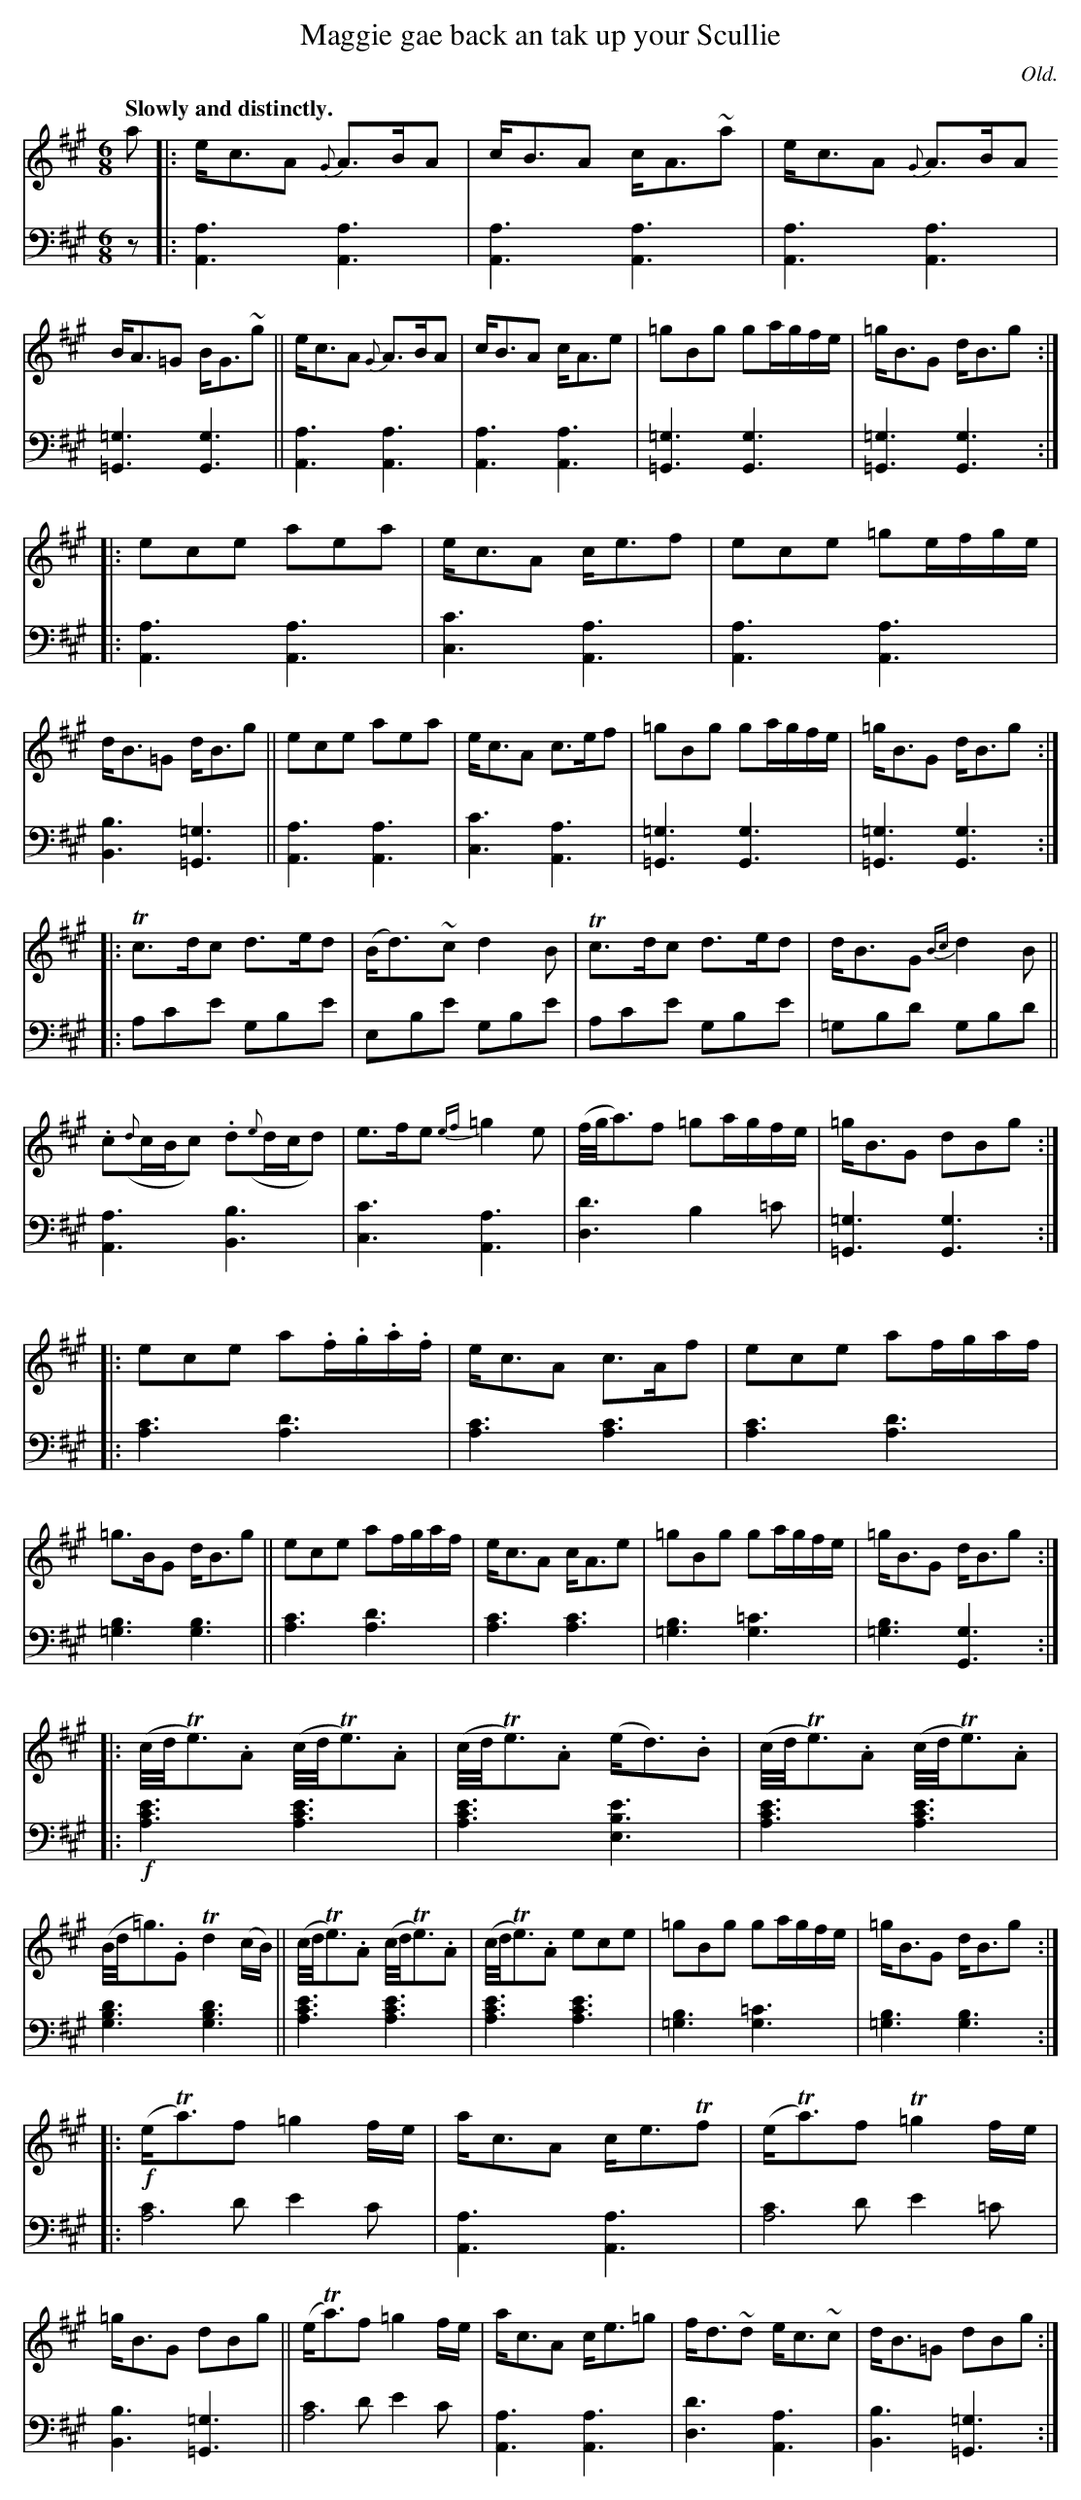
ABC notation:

X:1
T: Maggie gae back an tak up your Scullie
O: Old.
O: Communicated by Mr Jaffrey Senior.
M: 6/8
L: 1/8
Q: "Slowly and distinctly."
K: A
V: 1 staves=2
a |:\
e<cA {G}A>BA | c<BA c<A~a | e<cA {G}A>BA B<A=G B<G~g ||\
e<cA {G}A>BA | c<BA c<Ae | =gBg ga/g/f/e/ | =g<BG d<Bg ::
ece aea | e<cA c<ef | ece =ge/f/g/e/ | d<B=G d<Bg ||\
ece aea | e<cA c>ef | =gBg ga/g/f/e/ | =g<BG d<Bg ::
Tc>dc d>ed | (B<d)~c d2B | Tc>dc d>ed | d<BG {Bc}d2B ||\
.c({d}c/B/c) .d({e}d/c/d) | e>fe {ef}=g2e | (f//g//a3/)f =ga/g/f/e/ | =g<BG dBg ::
ece a.f/.g/.a/.f/ | e<cA c>Af | ece af/g/a/f/ |\
=g>BG d<Bg || ece af/g/a/f/ | e<cA c<Ae | =gBg ga/g/f/e/ | =g<BG d<Bg ::
(c//d//Te3/).A (c//d//Te3/).A | (c//d//Te3/).A (e<d).B |\
(c//d//Te3/).A (c//d//Te3/).A | (B//d//=g3/).G Td2(c/B/) || (c//d//Te3/).A (c//d//Te3/).A |\
(c//d//Te3/).A ece | =gBg ga/g/f/e/ | =g<BG d<Bg ::
!f!(e<Ta)f =g2f/e/ | a<cA c<eTf | (e<Ta)f T=g2f/e/ | =g<BG dBg ||\
(e<Ta)f =g2f/e/ | a<cA c<e=g | f<d~d e<c~c | d<B=G dBg :|
V: 2 clef=bass middle=d
z |:\
[a3A3] [a3A3] | [a3A3] [a3A3] | [a3A3] [a3A3] | [=g3=G3] [g3G3] ||\
[a3A3] [a3A3] | [a3A3] [a3A3] | [=g3=G3] [g3G3] | [=g3=G3] [g3G3] ::
[a3A3] [a3A3] | [c'3c3] [a3A3] | [a3A3] [a3A3] | [b3B3] [=g3=G3] ||\
[a3A3] [a3A3] | [c'3c3] [a3A3] | [=g3=G3] [g3G3] | [=g3=G3] [g3G3] ::
ac'e' gbe' | ebe' gbe' | ac'e' gbe' | =gbd' gbd' ||\
[a3A3] [b3B3] | [c'3c3] [a3A3] | [d'3d3] b2=c' | [=g3=G3] [g3G3] ::
[c'3a3] [d'3a3] | [c'3a3] [c'3a3] | [c'3a3] [d'3a3] |
[b3=g3] [b3g3] || [c'3a3] [d'3a3] | [c'3a3] [c'3a3] | [b3=g3] [=c'3g3] | [b3=g3] [g3G3] ::!f!
[e'3c'3a3] [e'3c'3a3] | [e'3c'3a3] [e'3b3e3] | [e'3c'3a3] [e'3c'3a3] | [d'3b3g3] [d'3b3g3] || [e'3c'3a3] [e'3c'3a3] |
[e'3c'3a3] [e'3c'3a3] | [b3=g3] [=c'3g3] | [b3=g3] [b3g3] ::
[c'2a6]d' e'2c' | [a3A3] [a3A3] | [c'2a6]d' e'2=c' | [b3B3] [=g3=G3] ||\
[c'2a6]d' e'2c' | [a3A3] [a3A3] | [d'3d3] [a3A3] | [b3B3] [=g3=G3] :|
